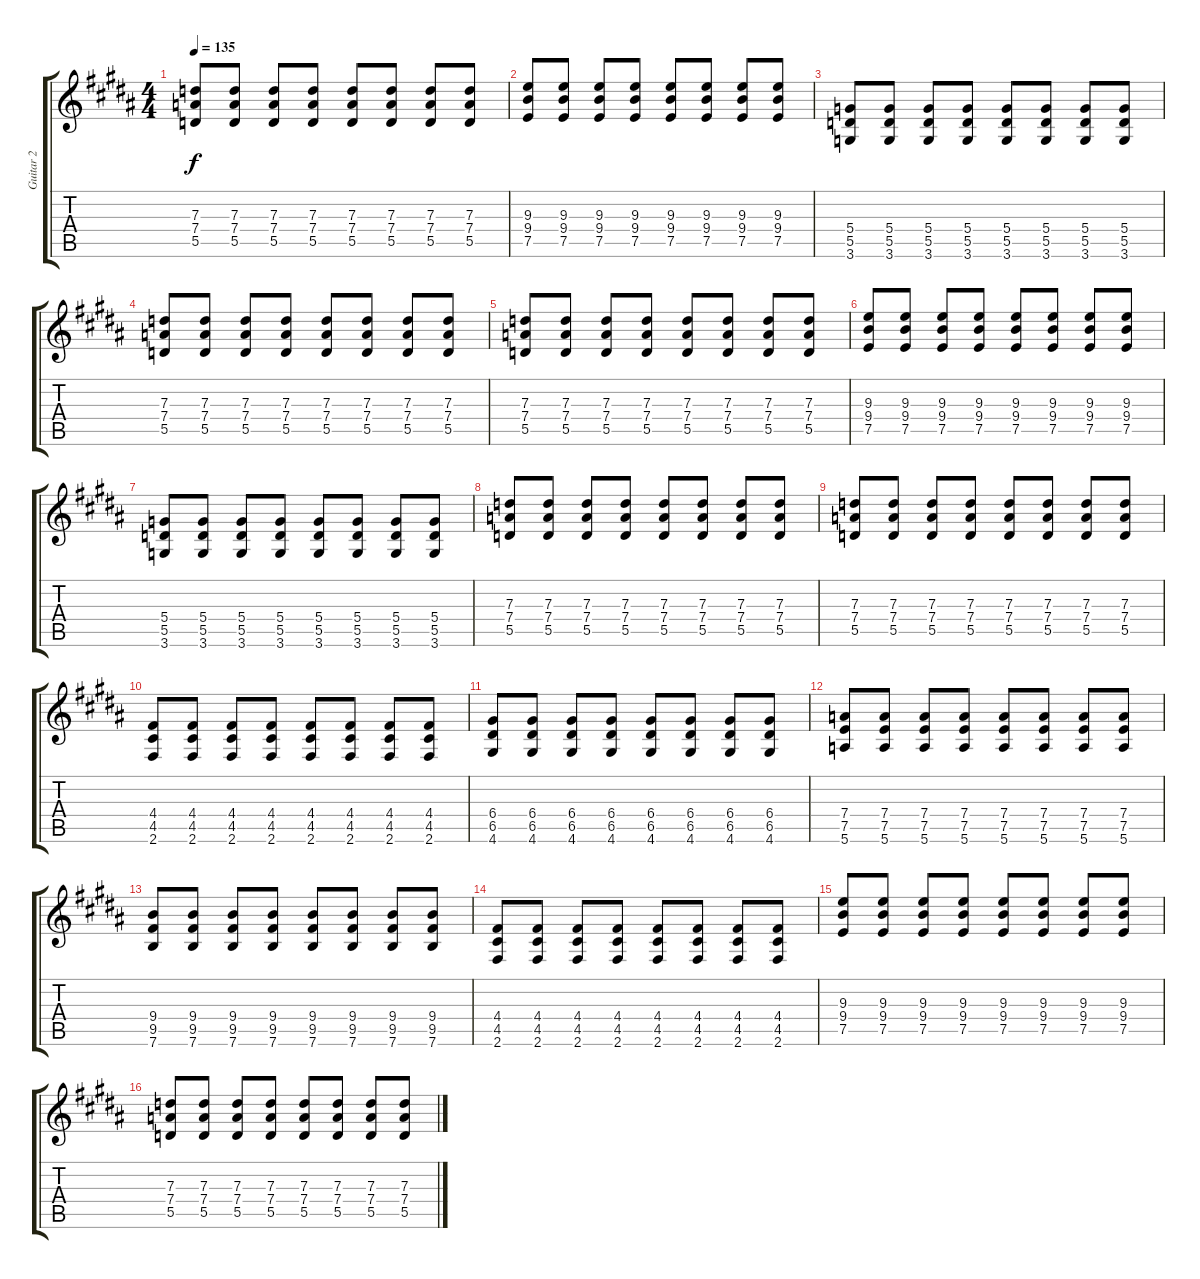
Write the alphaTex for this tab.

\track ("Guitar 2" "Guitar 2") {instrument overdrivenguitar}
\staff {score tabs}
\tuning (E4 B3 G3 D3 A2 E2) {hide}
\ts (4 4)
\tempo 135
\clef g2
\ks b
(7.3 7.4 5.5).8{dy f} (7.3 7.4 5.5).8 (7.3 7.4 5.5).8 (7.3 7.4 5.5).8 (7.3 7.4 5.5).8 (7.3 7.4 5.5).8 (7.3 7.4 5.5).8 (7.3 7.4 5.5).8 |
(9.3 9.4 7.5).8 (9.3 9.4 7.5).8 (9.3 9.4 7.5).8 (9.3 9.4 7.5).8 (9.3 9.4 7.5).8 (9.3 9.4 7.5).8 (9.3 9.4 7.5).8 (9.3 9.4 7.5).8 |
(5.4 5.5 3.6).8 (5.4 5.5 3.6).8 (5.4 5.5 3.6).8 (5.4 5.5 3.6).8 (5.4 5.5 3.6).8 (5.4 5.5 3.6).8 (5.4 5.5 3.6).8 (5.4 5.5 3.6).8 |
(7.3 7.4 5.5).8 (7.3 7.4 5.5).8 (7.3 7.4 5.5).8 (7.3 7.4 5.5).8 (7.3 7.4 5.5).8 (7.3 7.4 5.5).8 (7.3 7.4 5.5).8 (7.3 7.4 5.5).8 |
(7.3 7.4 5.5).8 (7.3 7.4 5.5).8 (7.3 7.4 5.5).8 (7.3 7.4 5.5).8 (7.3 7.4 5.5).8 (7.3 7.4 5.5).8 (7.3 7.4 5.5).8 (7.3 7.4 5.5).8 |
(9.3 9.4 7.5).8 (9.3 9.4 7.5).8 (9.3 9.4 7.5).8 (9.3 9.4 7.5).8 (9.3 9.4 7.5).8 (9.3 9.4 7.5).8 (9.3 9.4 7.5).8 (9.3 9.4 7.5).8 |
(5.4 5.5 3.6).8 (5.4 5.5 3.6).8 (5.4 5.5 3.6).8 (5.4 5.5 3.6).8 (5.4 5.5 3.6).8 (5.4 5.5 3.6).8 (5.4 5.5 3.6).8 (5.4 5.5 3.6).8 |
(7.3 7.4 5.5).8 (7.3 7.4 5.5).8 (7.3 7.4 5.5).8 (7.3 7.4 5.5).8 (7.3 7.4 5.5).8 (7.3 7.4 5.5).8 (7.3 7.4 5.5).8 (7.3 7.4 5.5).8 |
(7.3 7.4 5.5).8 (7.3 7.4 5.5).8 (7.3 7.4 5.5).8 (7.3 7.4 5.5).8 (7.3 7.4 5.5).8 (7.3 7.4 5.5).8 (7.3 7.4 5.5).8 (7.3 7.4 5.5).8 |
(4.4 4.5 2.6).8 (4.4 4.5 2.6).8 (4.4 4.5 2.6).8 (4.4 4.5 2.6).8 (4.4 4.5 2.6).8 (4.4 4.5 2.6).8 (4.4 4.5 2.6).8 (4.4 4.5 2.6).8 |
(6.4 6.5 4.6).8 (6.4 6.5 4.6).8 (6.4 6.5 4.6).8 (6.4 6.5 4.6).8 (6.4 6.5 4.6).8 (6.4 6.5 4.6).8 (6.4 6.5 4.6).8 (6.4 6.5 4.6).8 |
(7.4 7.5 5.6).8 (7.4 7.5 5.6).8 (7.4 7.5 5.6).8 (7.4 7.5 5.6).8 (7.4 7.5 5.6).8 (7.4 7.5 5.6).8 (7.4 7.5 5.6).8 (7.4 7.5 5.6).8 |
(9.4 9.5 7.6).8 (9.4 9.5 7.6).8 (9.4 9.5 7.6).8 (9.4 9.5 7.6).8 (9.4 9.5 7.6).8 (9.4 9.5 7.6).8 (9.4 9.5 7.6).8 (9.4 9.5 7.6).8 |
(4.4 4.5 2.6).8 (4.4 4.5 2.6).8 (4.4 4.5 2.6).8 (4.4 4.5 2.6).8 (4.4 4.5 2.6).8 (4.4 4.5 2.6).8 (4.4 4.5 2.6).8 (4.4 4.5 2.6).8 |
(9.3 9.4 7.5).8 (9.3 9.4 7.5).8 (9.3 9.4 7.5).8 (9.3 9.4 7.5).8 (9.3 9.4 7.5).8 (9.3 9.4 7.5).8 (9.3 9.4 7.5).8 (9.3 9.4 7.5).8 |
(7.3 7.4 5.5).8 (7.3 7.4 5.5).8 (7.3 7.4 5.5).8 (7.3 7.4 5.5).8 (7.3 7.4 5.5).8 (7.3 7.4 5.5).8 (7.3 7.4 5.5).8 (7.3 7.4 5.5).8
